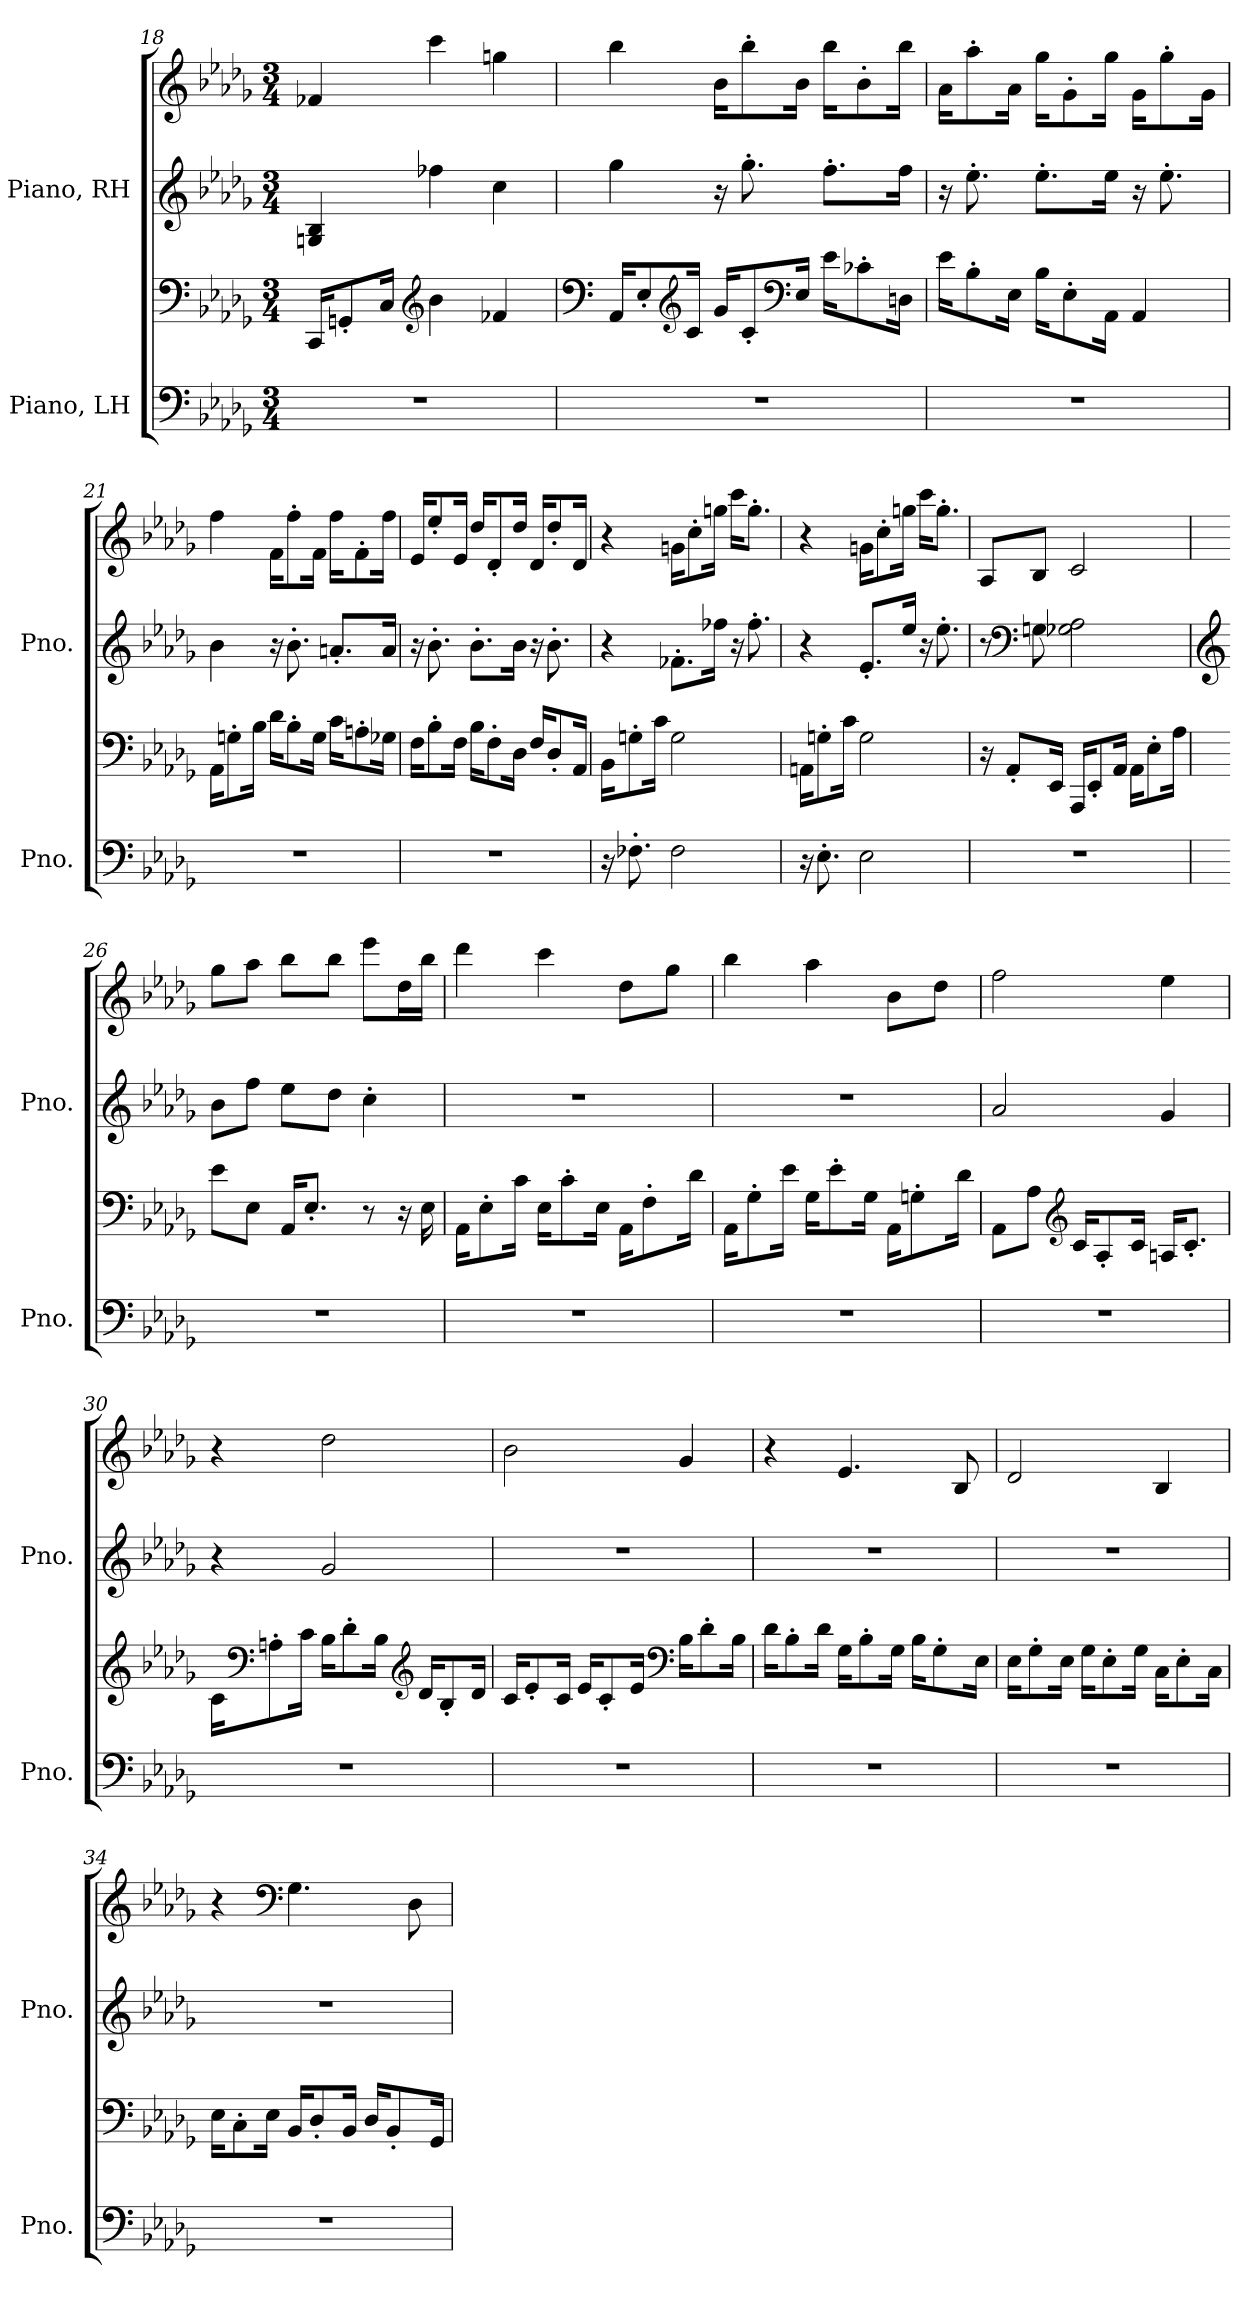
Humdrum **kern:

**kern	**kern	**kern	**kern
*part2	*part2	*part1	*part1
*staff4	*staff3	*staff2	*staff1
*I"Piano, LH	*	*I"Piano, RH	*
*I'Pno.	*	*I'Pno.	*
*clefF4	*clefF4	*clefG2	*clefG2
*k[b-e-a-d-g-]	*k[b-e-a-d-g-]	*k[b-e-a-d-g-]	*k[b-e-a-d-g-]
*M3/4	*M3/4	*M3/4	*M3/4
=18	=18	=18	=18
2.r	16CC/KL	4Gn/ 4B-/	4f-X/
.	8GGn'/	.	.
.	16C/Jk	.	.
*	*clefG2	*	*
.	4b-\	4ff-X\	4ccc\
.	4f-X/	4cc\	4ggn\
=19	=19	=19	=19
*	*clefF4	*	*
2.r	16AA-/KL	4gg-\	4bb-\
.	8E-'/	.	.
*	*clefG2	*	*
.	16c/Jk	.	.
.	16g-/KL	16r	16b-\KL
.	8c'/	8.gg-'\	8bb-'\
*	*clefF4	*	*
.	16E-/Jk	.	16b-\Jk
.	16e-\KL	8.ff'\L	16bb-\KL
.	8c-X'\	.	8b-'\
.	16Dn\Jk	16ff\Jk	16bb-\Jk
!!LO:LB:g=z
=20	=20	=20	=20
2.r	16e-\KL	16r	16a-\KL
.	8B-'\	8.ee-'\	8aa-'\
.	16E-\Jk	.	16a-\Jk
.	16B-\KL	8.ee-'\L	16gg-\KL
.	8E-'\	.	8g-'\
.	16AA-\Jk	16ee-\Jk	16gg-\Jk
.	4AA-/	16r	16g-\KL
.	.	8.ee-'\	8gg-'\
.	.	.	16g-\Jk
=21	=21	=21	=21
2.r	16AA-\KL	4b-\	4ff\
.	8Gn'\	.	.
.	16B-\Jk	.	.
.	16d-\KL	16r	16f\KL
.	8B-'\	8.b-'\	8ff'\
.	16G\Jk	.	16f\Jk
.	16c\KL	8.an'/L	16ff\KL
.	8An'\	.	8f'\
.	16G-X\Jk	16a/Jk	16ff\Jk
=22	=22	=22	=22
2.r	16F\KL	16r	16e-/KL
.	8B-'\	8.b-'\	8ee-'/
.	16F\Jk	.	16e-/Jk
.	16B-\KL	8.b-'\L	16dd-/KL
.	8F'\	.	8d-'/
.	16D-\Jk	16b-\Jk	16dd-/Jk
.	16F/KL	16r	16d-/KL
.	8D-'/	8.b-'\	8dd-'/
.	16AA-/Jk	.	16d-/Jk
=23	=23	=23	=23
16r	16BB-\KL	4r	4r
8.F-X'\	8Gn'\	.	.
.	16c\Jk	.	.
2F-\	2G\	8.f-X'\L	16gn\KL
.	.	.	8cc'\
.	.	16ff-X\Jk	16ggn\Jk
.	.	16r	16ccc\KL
.	.	8.ff-'\	8.gg'\J
!!LO:LB:g=z
=24	=24	=24	=24
16r	16AAn\KL	4r	4r
8.E-'\	8Gn'\	.	.
.	16c\Jk	.	.
2E-\	2G\	8.e-'/L	16gn\KL
.	.	.	8cc'\
.	.	16ee-/Jk	16ggn\Jk
.	.	16r	16ccc\KL
.	.	8.ee-'\	8.gg'\J
=25	=25	=25	=25
2.r	16r	8r	8A-/L
.	8AA-'/L	.	.
*	*	*clefF4	*
.	.	8Gn\	8B-/J
.	16EE-/Jk	.	.
.	16AAA-/KL	2G-X\ 2A-\	2c/
.	8EE-'/	.	.
.	16AA-/Jk	.	.
.	16AA-\KL	.	.
.	8E-'\	.	.
.	16A-\Jk	.	.
=26	=26	=26	=26
*	*	*clefG2	*
2.r	8e-\L	8b-\L	8gg-\L
.	8E-\J	8ff\J	8aa-\J
.	16AA-/KL	8ee-\L	8bb-\L
.	8.E-'/J	.	.
.	.	8dd-\J	8bb-\J
.	8r	4cc'\	8eee-\L
.	16r	.	16dd-\L
.	16E-\	.	16bb-\JJ
!!LO:PB:g=z
=27	=27	=27	=27
2.r	16AA-\KL	2.r	4ddd-\
.	8E-'\	.	.
.	16c\Jk	.	.
.	16E-\KL	.	4ccc\
.	8c'\	.	.
.	16E-\Jk	.	.
.	16AA-\KL	.	8dd-\L
.	8F'\	.	.
.	.	.	8gg-\J
.	16d-\Jk	.	.
=28	=28	=28	=28
2.r	16AA-\KL	2.r	4bb-\
.	8G-'\	.	.
.	16e-\Jk	.	.
.	16G-\KL	.	4aa-\
.	8e-'\	.	.
.	16G-\Jk	.	.
.	16AA-\KL	.	8b-\L
.	8Gn'\	.	.
.	.	.	8dd-\J
.	16d-\Jk	.	.
=29	=29	=29	=29
2.r	8AA-\L	2a-/	2ff\
.	8A-\J	.	.
*	*clefG2	*	*
.	16c/KL	.	.
.	8A-'/	.	.
.	16c/Jk	.	.
.	16An/KL	4g-/	4ee-\
.	8.c'/J	.	.
!!LO:LB:g=z
=30	=30	=30	=30
2.r	16c\KL	4r	4r
*	*clefF4	*	*
.	8An'\	.	.
.	16c\Jk	.	.
.	16B-\KL	2g-/	2dd-\
.	8d-'\	.	.
.	16B-\Jk	.	.
*	*clefG2	*	*
.	16d-/KL	.	.
.	8B-'/	.	.
.	16d-/Jk	.	.
=31	=31	=31	=31
2.r	16c/KL	2.r	2b-\
.	8e-'/	.	.
.	16c/Jk	.	.
.	16e-/KL	.	.
.	8c'/	.	.
.	16e-/Jk	.	.
*	*clefF4	*	*
.	16B-\KL	.	4g-/
.	8d-'\	.	.
.	16B-\Jk	.	.
=32	=32	=32	=32
2.r	16d-\KL	2.r	4r
.	8B-'\	.	.
.	16d-\Jk	.	.
.	16G-\KL	.	4.e-/
.	8B-'\	.	.
.	16G-\Jk	.	.
.	16B-\KL	.	.
.	8G-'\	.	.
.	.	.	8B-/
.	16E-\Jk	.	.
!!LO:LB:g=z
=33	=33	=33	=33
2.r	16E-\KL	2.r	2d-/
.	8G-'\	.	.
.	16E-\Jk	.	.
.	16G-\KL	.	.
.	8E-'\	.	.
.	16G-\Jk	.	.
.	16C\KL	.	4B-/
.	8E-'\	.	.
.	16C\Jk	.	.
=34	=34	=34	=34
2.r	16E-\KL	2.r	4r
.	8C'\	.	.
.	16E-\Jk	.	.
*	*	*	*clefF4
.	16BB-/KL	.	4.G-\
.	8D-'/	.	.
.	16BB-/Jk	.	.
.	16D-/KL	.	.
.	8BB-'/	.	.
.	.	.	8D-\
.	16GG-/Jk	.	.
=	=	=	=
*-	*-	*-	*-
